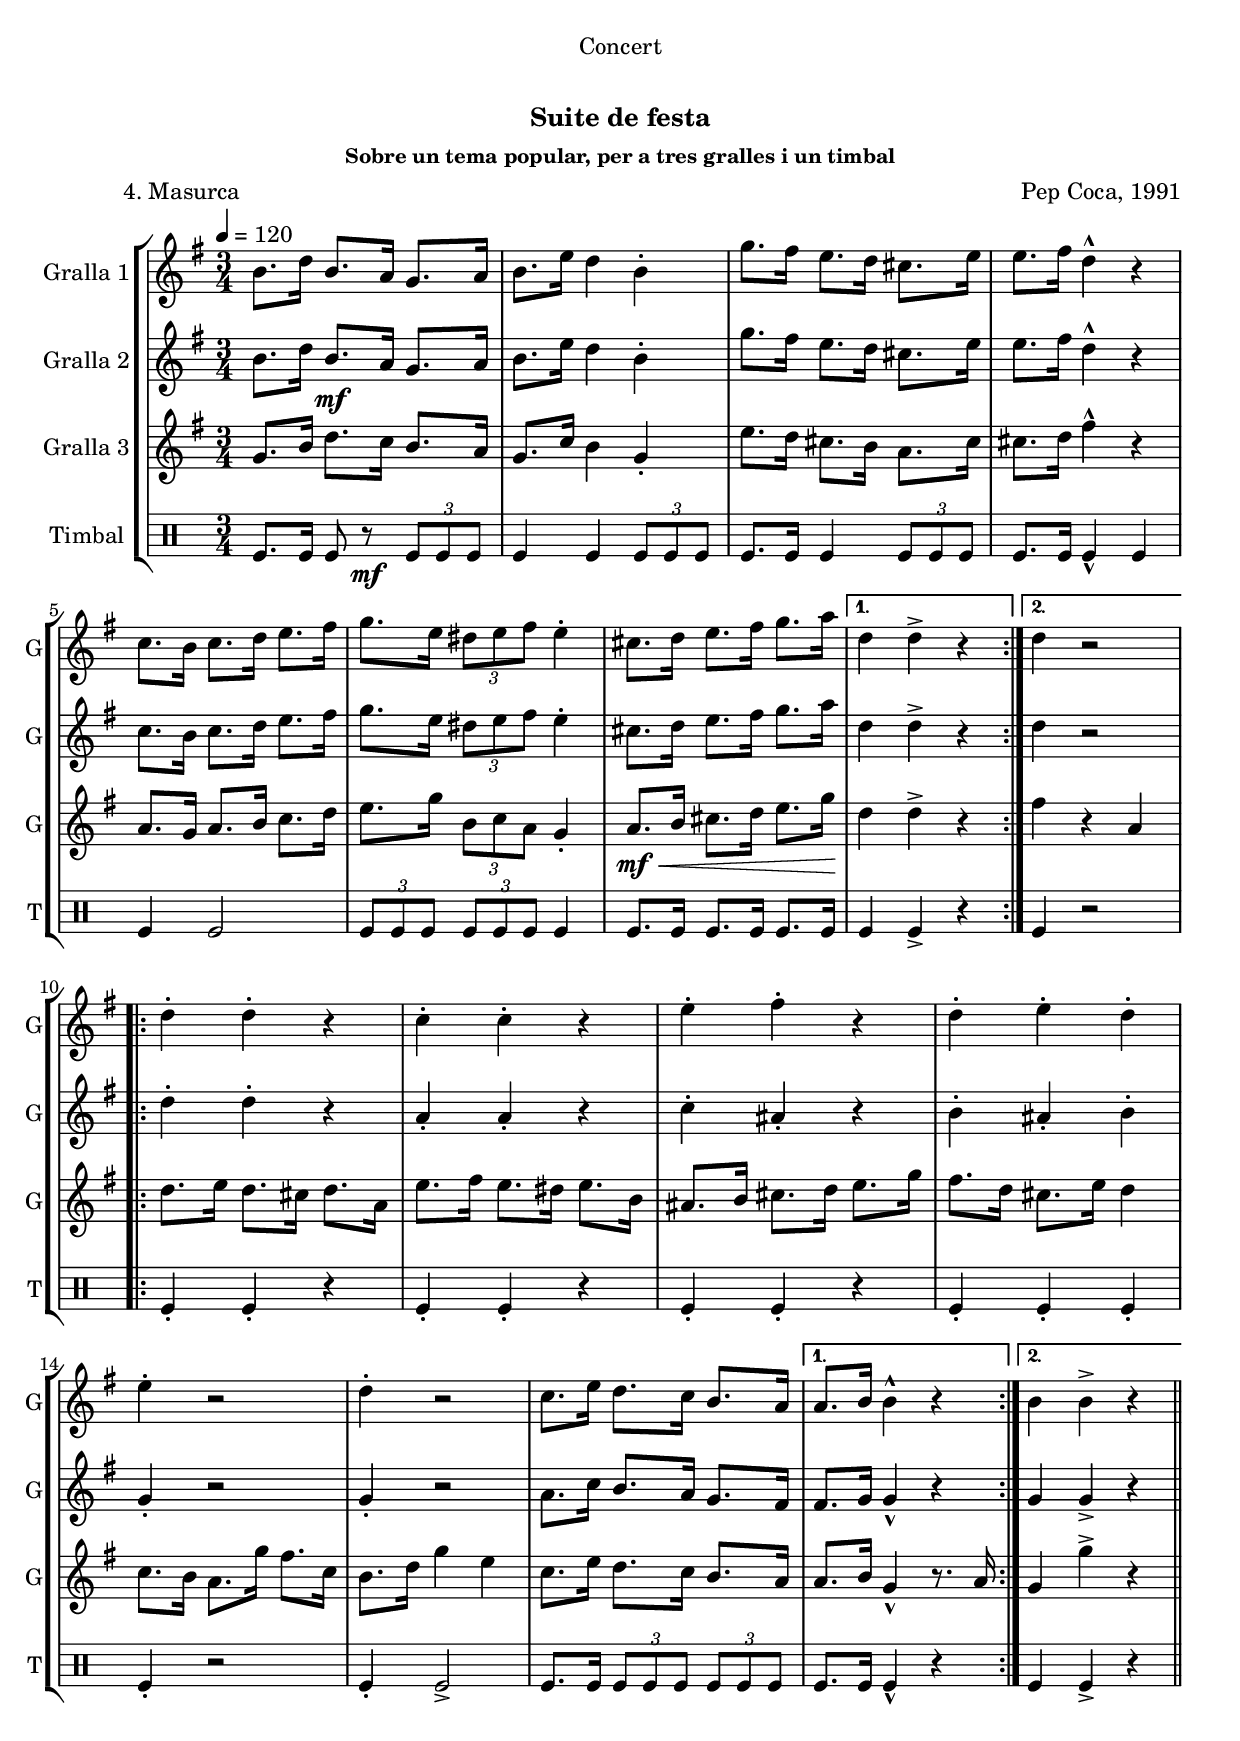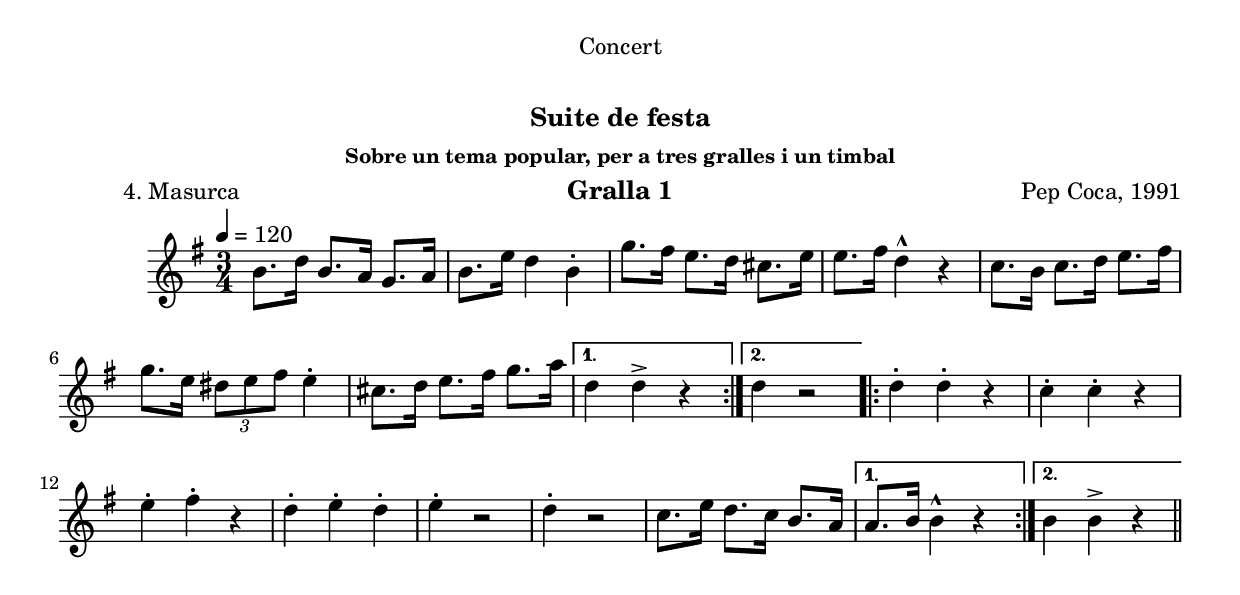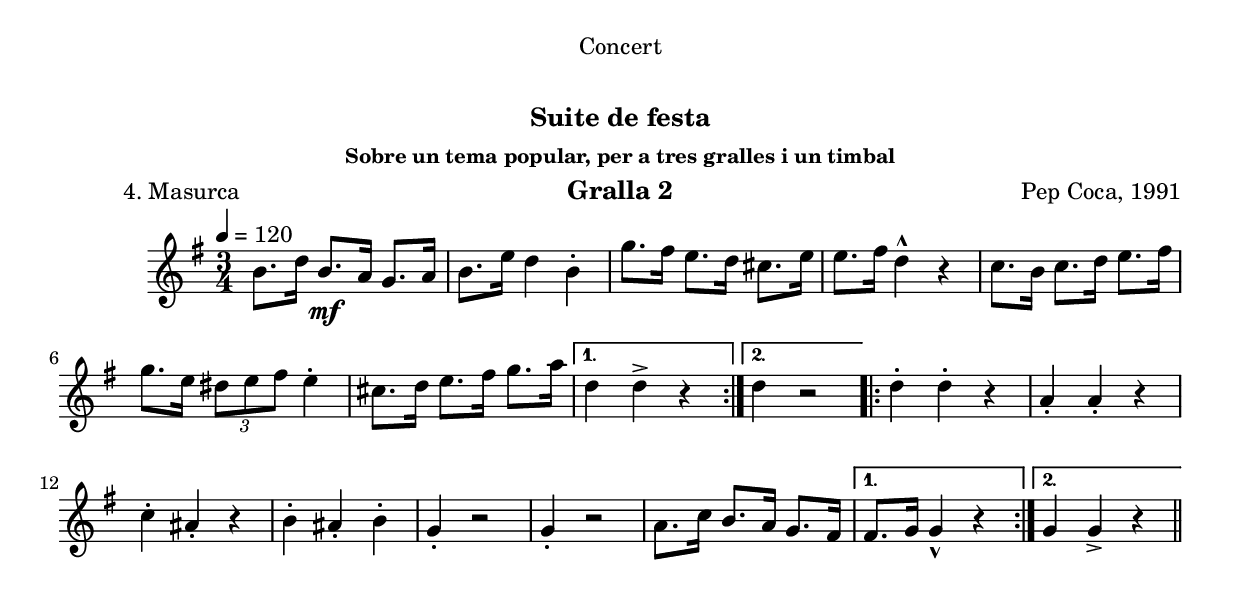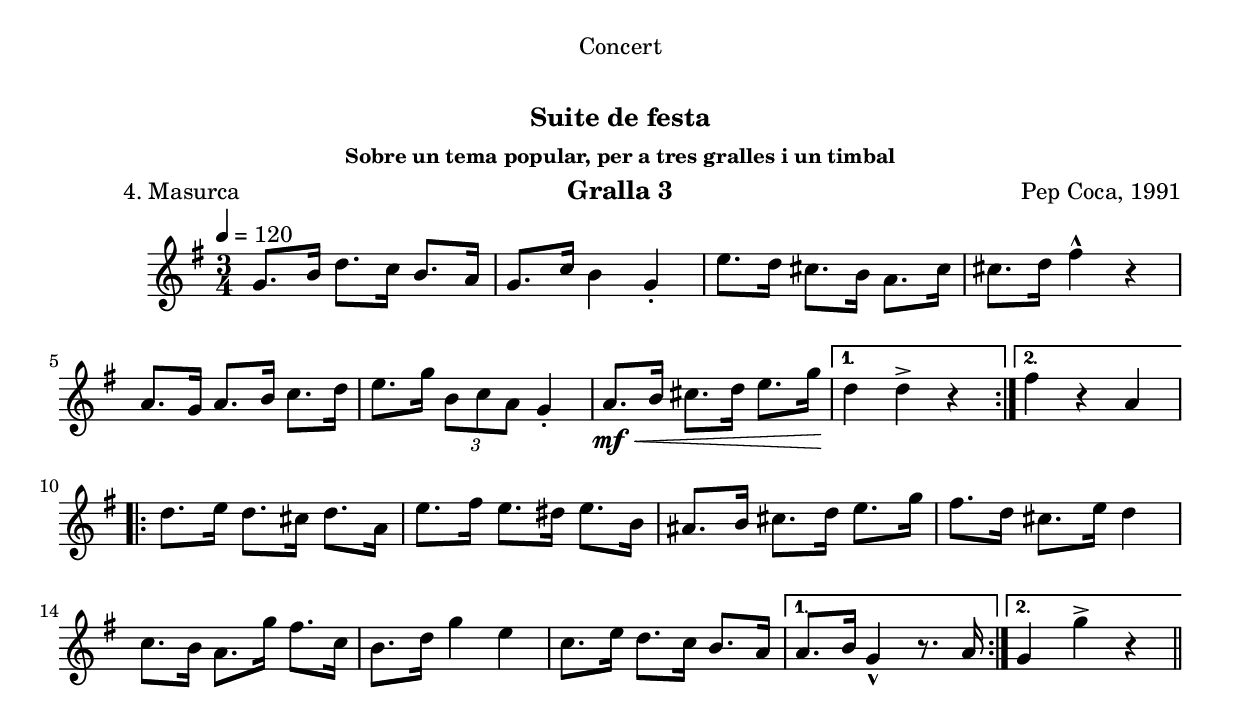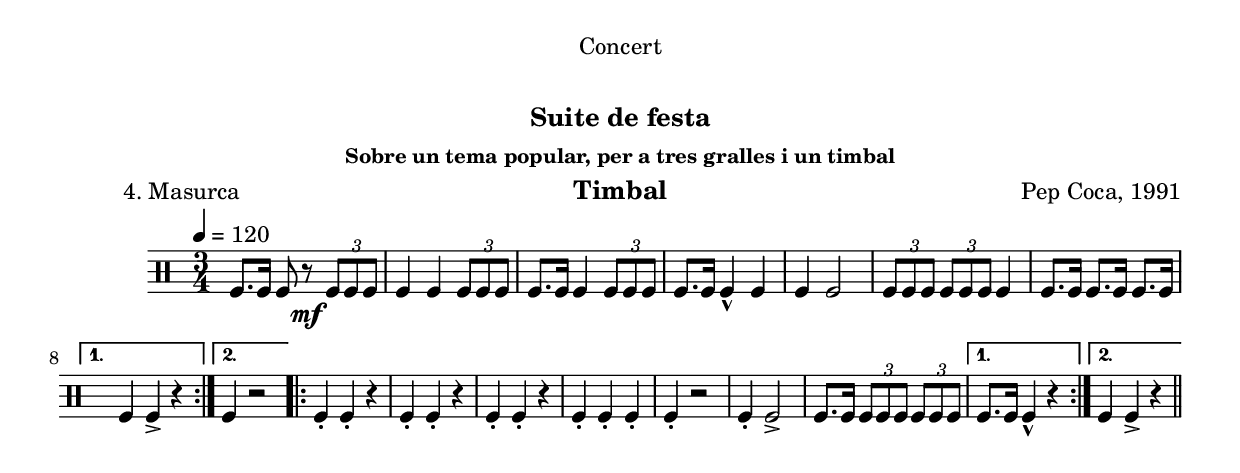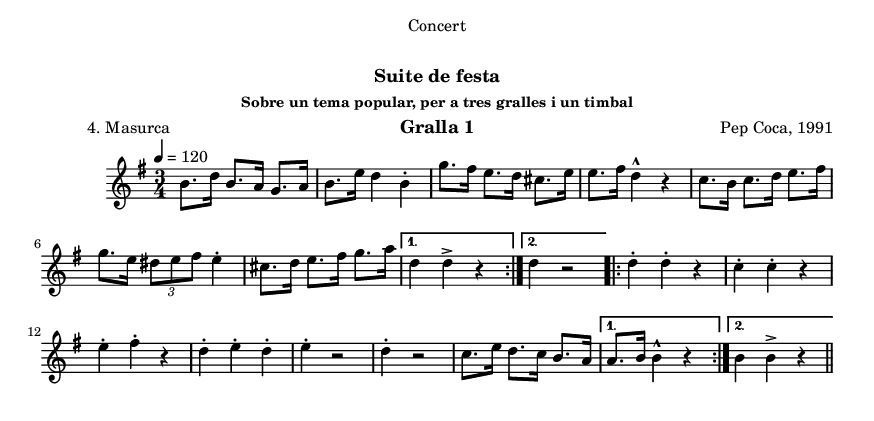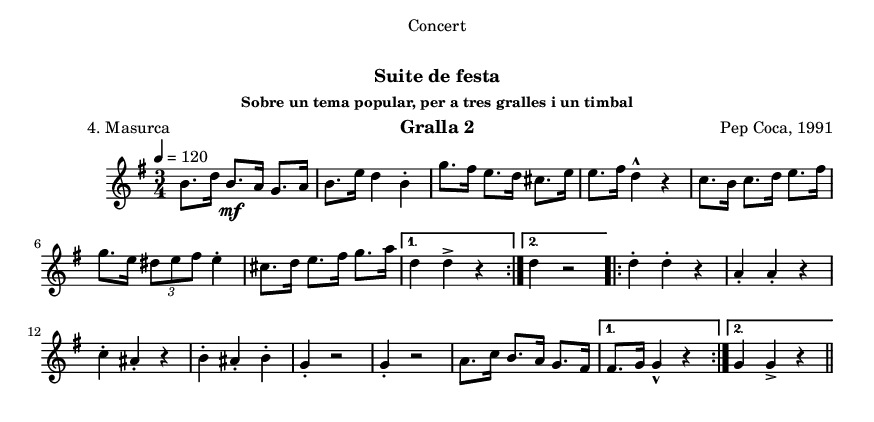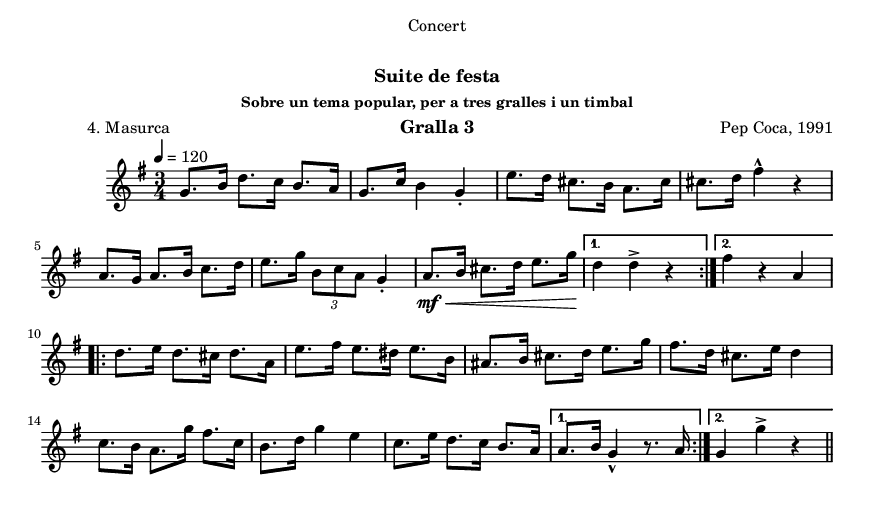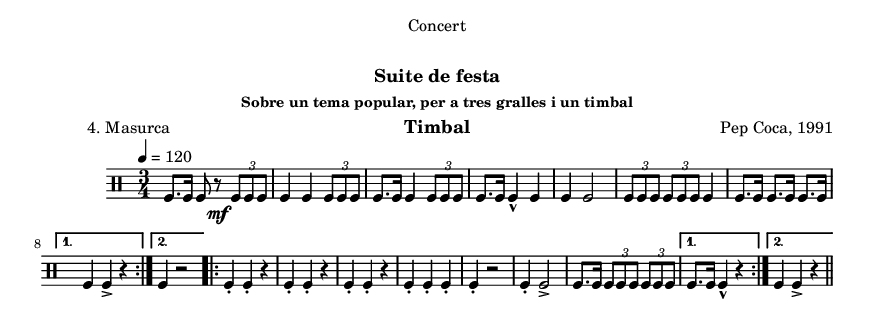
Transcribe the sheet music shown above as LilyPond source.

\version "2.16.0"

\header {
  dedication="Concert"
  title="  "
  subtitle="Suite de festa"
  subsubtitle="Sobre un tema popular, per a tres gralles i un timbal"
  poet="          4. Masurca"
  meter=""
  piece=""
  composer="Pep Coca, 1991"
  arranger=""
  opus=""
  instrument=""
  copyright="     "
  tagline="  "
}

liniaroAa =
\relative b'
{
  \tempo 4=120
  \clef treble
  \key g \major
  \time 3/4
  \repeat volta 2 { b8. d16 b8. a16 g8. a16  |
  b8. e16 d4 b-.  |
  g'8. fis16 e8. d16 cis8. e16  |
  e8. fis16 d4-^ r  |
  %05
  c8. b16 c8. d16 e8. fis16  |
  g8. e16 \times 2/3 { dis8 e fis } e4-.  |
  cis8. d16 e8. fis16 g8. a16 \! }
  \alternative { { d,4 d-> r }
  { d4 r2 } }
  %10
  \repeat volta 2 { d4-. d-. r  |
  c4-. c-. r  |
  e4-. fis-. r  |
  d4-. e-. d-.  |
  e4-. r2  |
  %15
  d4-. r2  |
  c8. e16 d8. c16 b8. a16 }
  \alternative { { a8. b16 b4-^ r }
  { b4 b-> r } } \bar "||"
}

liniaroAb =
\relative b'
{
  \tempo 4=120
  \clef treble
  \key g \major
  \time 3/4
  \repeat volta 2 { b8. d16 b8. \mf a16 g8. a16  |
  b8. e16 d4 b-.  |
  g'8. fis16 e8. d16 cis8. e16  |
  e8. fis16 d4-^ r  |
  %05
  c8. b16 c8. d16 e8. fis16  |
  g8. e16 \times 2/3 { dis8 e fis } e4-.  |
  cis8. d16 e8. fis16 g8. a16 }
  \alternative { { d,4 d-> r4 } % kompletite
  { d4 r2 } }
  %10
  \repeat volta 2 { d4-. d-. r  |
  a4-. a-. r  |
  c4-. ais-. r  |
  b4-. ais-. b-.  |
  g4-. r2  |
  %15
  g4-. r2  |
  a8. c16 b8. a16 g8. fis16 }
  \alternative { { fis8. g16 g4-^ r }
  { g4 g-> r } } \bar "||"
}

liniaroAc =
\relative g'
{
  \tempo 4=120
  \clef treble
  \key g \major
  \time 3/4
  \repeat volta 2 { g8. b16 d8. c16 b8. a16  |
  g8. c16 b4 g-.  |
  e'8. d16 cis8. b16 a8. cis16  |
  cis8. d16 fis4-^ r  |
  %05
  a,8. g16 a8. b16 c8. d16  |
  e8. g16 \times 2/3 { b,8 c a } g4-.  |
  a8. \mf \< b16 cis8. d16 e8. g16 \! }
  \alternative { { d4 d-> r }
  { fis4 r a, } }
  %10
  \repeat volta 2 { d8. e16 d8. cis16 d8. a16  |
  e'8. fis16 e8. dis16 e8. b16  |
  ais8. b16 cis8. d16 e8. g16  |
  fis8. d16 cis8. e16 d4  |
  c8. b16 a8. g'16 fis8. c16  |
  %15
  b8. d16 g4 e  |
  c8. e16 d8. c16 b8. a16 }
  \alternative { { a8. b16 g4-^ r8. a16 }
  { g4 g'-> r } } \bar "||"
}

liniaroAd =
\drummode
{
  \tempo 4=120
  \time 3/4
  \repeat volta 2 { tomfl8. tomfl16 tomfl8 r \mf \times 2/3 { tomfl tomfl tomfl }  |
  tomfl4 tomfl \times 2/3 { tomfl8 tomfl tomfl }  |
  tomfl8. tomfl16 tomfl4 \times 2/3 { tomfl8 tomfl tomfl }  |
  tomfl8. tomfl16 tomfl4-^ tomfl  |
  %05
  tomfl4 tomfl2  |
  \times 2/3 { tomfl8 tomfl tomfl } \times 2/3 { tomfl tomfl tomfl } tomfl4  |
  tomfl8. tomfl16 tomfl8. tomfl16 tomfl8. tomfl16 }
  \alternative { { tomfl4 tomfl-> r }
  { tomfl4 r2 } }
  %10
  \repeat volta 2 { tomfl4-. tomfl-. r  |
  tomfl4-. tomfl-. r  |
  tomfl4-. tomfl-. r  |
  tomfl4-. tomfl-. tomfl-.  |
  tomfl4-. r2  |
  %15
  tomfl4-. tomfl2->  |
  tomfl8. tomfl16 \times 2/3 { tomfl8 tomfl tomfl } \times 2/3 { tomfl tomfl tomfl } }
  \alternative { { tomfl8. tomfl16 tomfl4-^ r }
  { tomfl4 tomfl-> r } } \bar "||"
}

\book {

\paper {
  print-page-number = false
}

\bookpart {
  \score {
    \new StaffGroup {
      \override Score.RehearsalMark #'self-alignment-X = #LEFT
      <<
        \new Staff \with {instrumentName = #"Gralla 1" shortInstrumentName = #"G"} \liniaroAa
        \new Staff \with {instrumentName = #"Gralla 2" shortInstrumentName = #"G"} \liniaroAb
        \new Staff \with {instrumentName = #"Gralla 3" shortInstrumentName = #"G"} \liniaroAc
        \new DrumStaff \with {instrumentName = #"Timbal" shortInstrumentName = #"T"} \liniaroAd
      >>
    }
    \layout {}
  }\score { \unfoldRepeats
    \new StaffGroup {
      \override Score.RehearsalMark #'self-alignment-X = #LEFT
      <<
        \new Staff \with {instrumentName = #"Gralla 1" shortInstrumentName = #"G"} \liniaroAa
        \new Staff \with {instrumentName = #"Gralla 2" shortInstrumentName = #"G"} \liniaroAb
        \new Staff \with {instrumentName = #"Gralla 3" shortInstrumentName = #"G"} \liniaroAc
        \new DrumStaff \with {instrumentName = #"Timbal" shortInstrumentName = #"T"} \liniaroAd
      >>
    }
    \midi {}
  }
}

\bookpart {
  \header {instrument="Gralla 1"}
  \score {
    \new StaffGroup {
      \override Score.RehearsalMark #'self-alignment-X = #LEFT
      <<
        \new Staff \liniaroAa
      >>
    }
    \layout {}
  }\score { \unfoldRepeats
    \new StaffGroup {
      \override Score.RehearsalMark #'self-alignment-X = #LEFT
      <<
        \new Staff \liniaroAa
      >>
    }
    \midi {}
  }
}

\bookpart {
  \header {instrument="Gralla 2"}
  \score {
    \new StaffGroup {
      \override Score.RehearsalMark #'self-alignment-X = #LEFT
      <<
        \new Staff \liniaroAb
      >>
    }
    \layout {}
  }\score { \unfoldRepeats
    \new StaffGroup {
      \override Score.RehearsalMark #'self-alignment-X = #LEFT
      <<
        \new Staff \liniaroAb
      >>
    }
    \midi {}
  }
}

\bookpart {
  \header {instrument="Gralla 3"}
  \score {
    \new StaffGroup {
      \override Score.RehearsalMark #'self-alignment-X = #LEFT
      <<
        \new Staff \liniaroAc
      >>
    }
    \layout {}
  }\score { \unfoldRepeats
    \new StaffGroup {
      \override Score.RehearsalMark #'self-alignment-X = #LEFT
      <<
        \new Staff \liniaroAc
      >>
    }
    \midi {}
  }
}

\bookpart {
  \header {instrument="Timbal"}
  \score {
    \new StaffGroup {
      \override Score.RehearsalMark #'self-alignment-X = #LEFT
      <<
        \new DrumStaff \liniaroAd
      >>
    }
    \layout {}
  }\score { \unfoldRepeats
    \new StaffGroup {
      \override Score.RehearsalMark #'self-alignment-X = #LEFT
      <<
        \new DrumStaff \liniaroAd
      >>
    }
    \midi {}
  }
}

}

\book {

\paper {
  print-page-number = false
  #(set-paper-size "a6landscape")
  #(layout-set-staff-size 14)
}

\bookpart {
  \header {instrument="Gralla 1"}
  \score {
    \new StaffGroup {
      \override Score.RehearsalMark #'self-alignment-X = #LEFT
      <<
        \new Staff \liniaroAa
      >>
    }
    \layout {}
  }
}

\bookpart {
  \header {instrument="Gralla 2"}
  \score {
    \new StaffGroup {
      \override Score.RehearsalMark #'self-alignment-X = #LEFT
      <<
        \new Staff \liniaroAb
      >>
    }
    \layout {}
  }
}

\bookpart {
  \header {instrument="Gralla 3"}
  \score {
    \new StaffGroup {
      \override Score.RehearsalMark #'self-alignment-X = #LEFT
      <<
        \new Staff \liniaroAc
      >>
    }
    \layout {}
  }
}

\bookpart {
  \header {instrument="Timbal"}
  \score {
    \new StaffGroup {
      \override Score.RehearsalMark #'self-alignment-X = #LEFT
      <<
        \new DrumStaff \liniaroAd
      >>
    }
    \layout {}
  }
}

}

